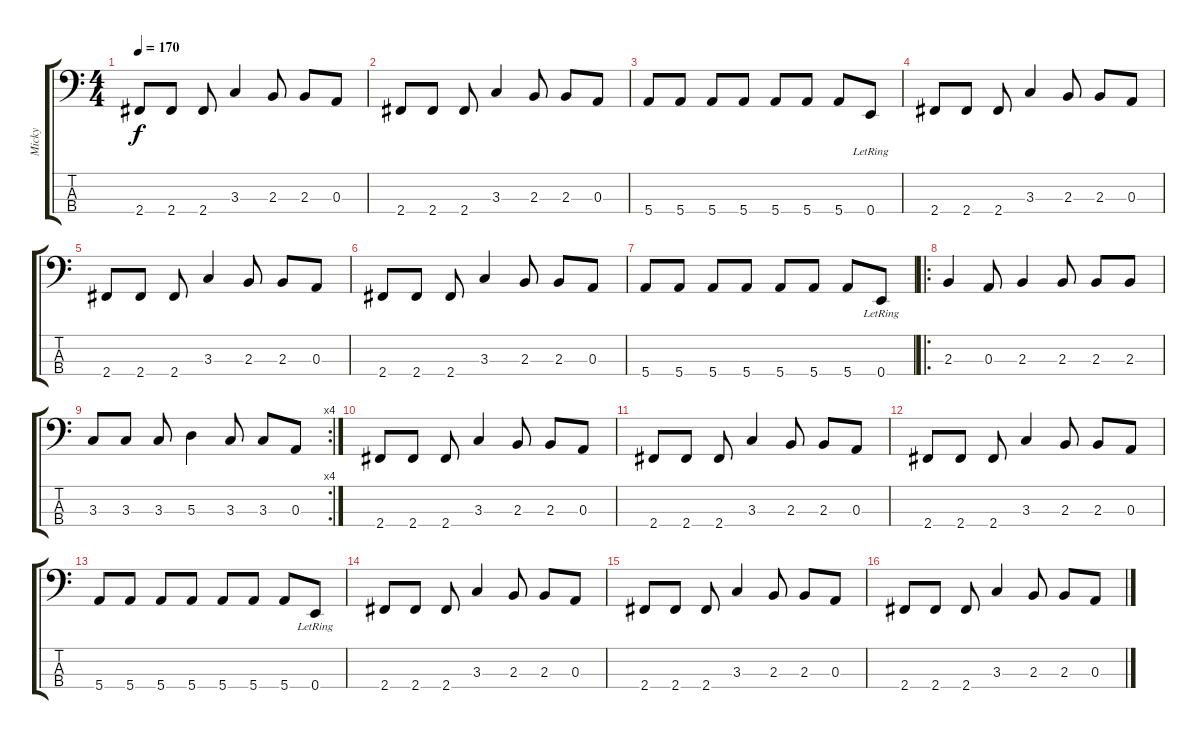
\track ("Micky" "Micky") {instrument electricbasspick}
\staff {score tabs}
\tuning (G2 D2 A1 E1) {hide}
\ts (4 4)
\tempo 170
\clef f4
\ks c
2.4.8{dy f} 2.4.8 2.4.8 3.3.4 2.3.8 2.3.8 0.3.8 |
2.4.8 2.4.8 2.4.8 3.3.4 2.3.8 2.3.8 0.3.8 |
5.4.8 5.4.8 5.4.8 5.4.8 5.4.8 5.4.8 5.4.8 0.4{lr}.8 |
2.4.8 2.4.8 2.4.8 3.3.4 2.3.8 2.3.8 0.3.8 |
2.4.8 2.4.8 2.4.8 3.3.4 2.3.8 2.3.8 0.3.8 |
2.4.8 2.4.8 2.4.8 3.3.4 2.3.8 2.3.8 0.3.8 |
5.4.8 5.4.8 5.4.8 5.4.8 5.4.8 5.4.8 5.4.8 0.4{lr}.8 |
\ro
2.3.4{instrument electricbasspick} 0.3.8 2.3.4 2.3.8 2.3.8 2.3.8 |
\rc 4
3.3.8 3.3.8 3.3.8 5.3.4 3.3.8 3.3.8 0.3.8 |
2.4.8 2.4.8 2.4.8 3.3.4 2.3.8 2.3.8 0.3.8 |
2.4.8 2.4.8 2.4.8 3.3.4 2.3.8 2.3.8 0.3.8 |
2.4.8 2.4.8 2.4.8 3.3.4 2.3.8 2.3.8 0.3.8 |
5.4.8 5.4.8 5.4.8 5.4.8 5.4.8 5.4.8 5.4.8 0.4{lr}.8 |
2.4.8 2.4.8 2.4.8 3.3.4 2.3.8 2.3.8 0.3.8 |
2.4.8 2.4.8 2.4.8 3.3.4 2.3.8 2.3.8 0.3.8 |
2.4.8 2.4.8 2.4.8 3.3.4 2.3.8 2.3.8 0.3.8
